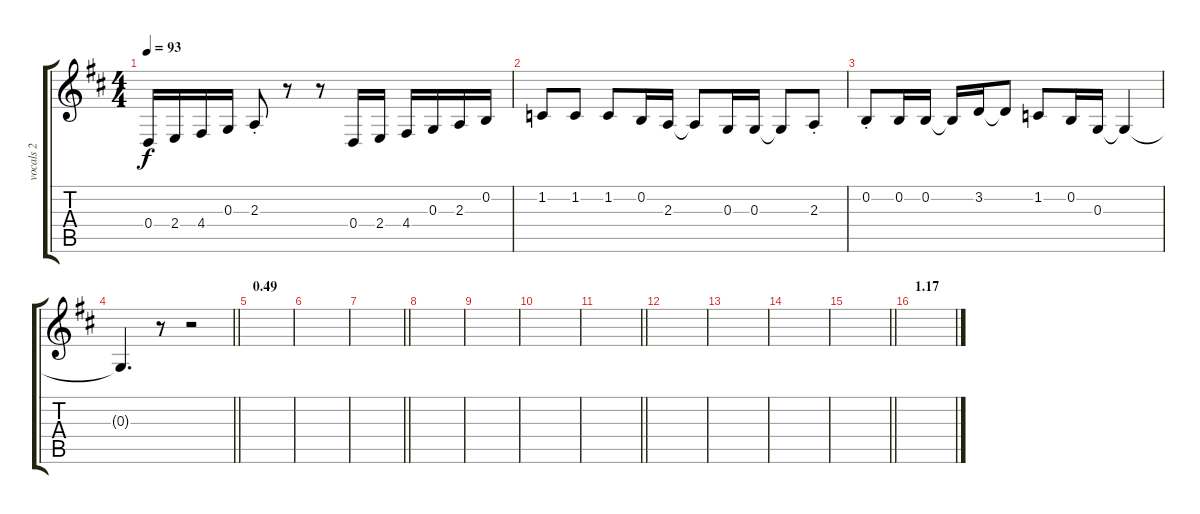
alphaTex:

\track ("vocals 2" "vocals 2") {instrument clarinet}
\staff {score tabs}
\tuning (E4 B3 G3 D3 A2 E2) {hide}
\ts (4 4)
\tempo 93
\clef g2
\ks d
0.4.16{dy f} 2.4.16 4.4.16 0.3.16 2.3{st}.8 r.8 r.8 0.4.16 2.4.16 4.4.16 0.3.16 2.3.16 0.2.16 |
1.2.8 1.2.8 1.2.8 0.2.16 2.3.16 2.3{t}.8 0.3.16 0.3.16 0.3{t}.8 2.3{st}.8 |
0.2{st}.8 0.2.16 0.2.16 0.2{t}.16 3.2.16 3.2{t}.8 1.2.8 0.2.16 0.3.16 0.3{t}.4 |
\barLineRight lightlight
0.3{t}.4{d} r.8 r.2 |
\section ("" "0.49")
|
|
\barLineRight lightlight
|
|
|
|
\barLineRight lightlight
|
|
|
|
\barLineRight lightlight
|
\section ("" "1.17")
